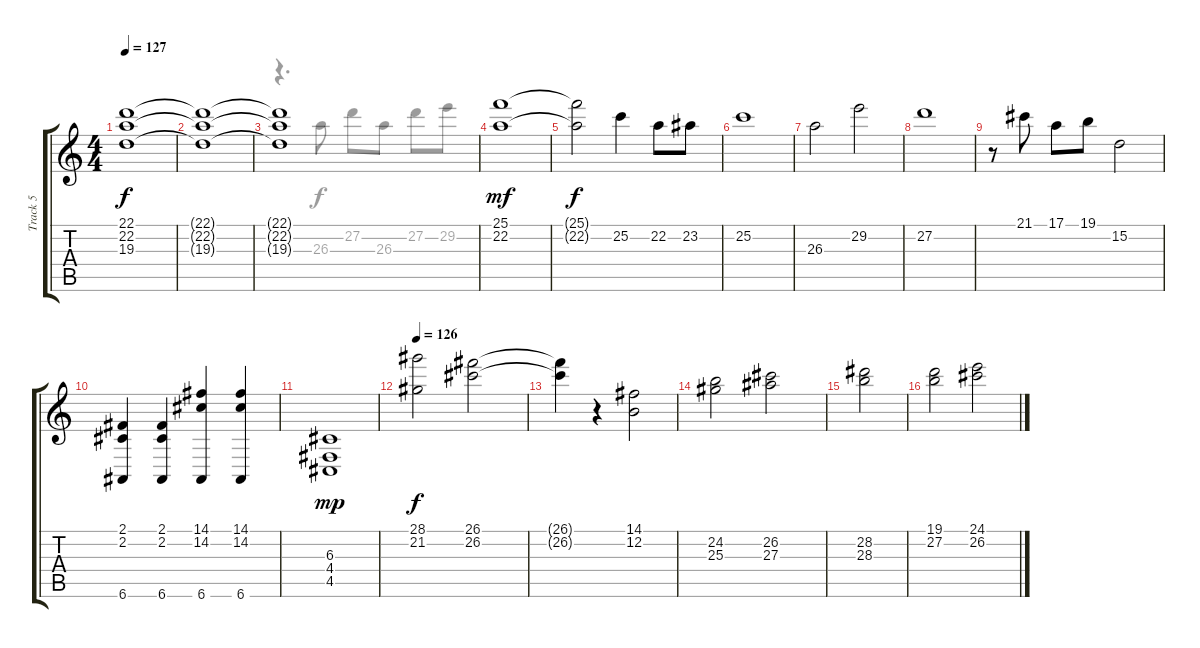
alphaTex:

\track ("Track 5" "Track 5") {instrument synthstrings1}
\staff {score tabs}
\tuning (E4 B3 G3 D3 A2 E2) {hide}
\voice
\ts (4 4)
\tempo 127
\clef g2
\ks c
(22.1{t} 22.2{t} 19.3{t}).1{dy f} |
(22.1{t} 22.2{t} 19.3{t}).1 |
(22.1{t} 22.2{t} 19.3{t}).1 |
(25.1 22.2).1{dy mf} |
(25.1{t} 22.2{t}).2{dy f} 25.2.4{balance 10} 22.2.8 23.2.8 |
25.2.1 |
26.3.2{balance 3} 29.2.2 |
27.2.1 |
r.8 21.1.8 17.1.8 19.1.8 15.2.2 |
(2.1 2.2 6.6).4{balance 13} (2.1 2.2 6.6).4 (14.1 14.2 6.6).4 (14.1 14.2 6.6).4 |
(6.3 4.4 4.5).1{dy mp} |
\tempo 126
(28.1 21.2).2{dy f balance 0} (26.1 26.2).2 |
(26.1{t} 26.2{t}).4 r.4 (14.1 12.2).2 |
(24.2 25.3).2 (26.2 27.3).2 |
(28.2 28.3).2 |
(19.1 27.2).2{balance 10} (24.1 26.2).2
\voice
\clef g2
\ottava regular
\simile none
\ks c
|
|
r.4{d} 26.3.8{dy f} 27.2.8 26.3.8 27.2.8 29.2.8 |
|
|
|
|
|
|
|
|
|
|
|
|
